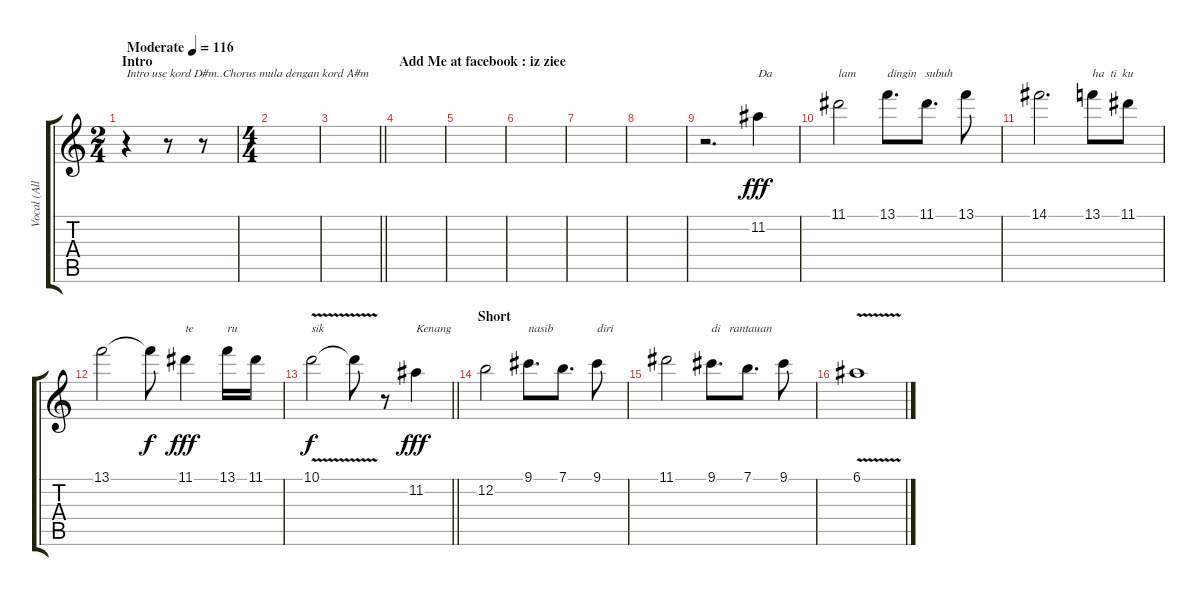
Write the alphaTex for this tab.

\track ("Vocal (Allahyarham Sudirman)" "Vocal (All") {instrument distortionguitar}
\staff {score tabs}
\tuning (E4 B3 G3 D3 A2 E2) {hide}
\ts (2 4)
\section ("" "Intro")
\tempo (116 "Moderate")
\clef g2
\ks c
r.4{txt "Intro use kord D#m..Chorus mula dengan kord A#m" dy fff instrument distortionguitar} r.8 r.8 |
\ts (4 4)
|
\barLineRight lightlight
|
\section ("" "Add Me at facebook : iz ziee")
|
|
|
|
|
r.2{d} 11.2.4{txt "Da"} |
11.1.2{txt "lam "} 13.1.8{d txt "dingin   subuh "} 11.1.8{d} 13.1.8 |
14.1.2{d} 13.1.8{txt "ha  ti  ku "} 11.1.8 |
13.1.2 13.1{t}.8{dy f} 11.1.4{txt "te" dy fff} 13.1.16{txt "ru"} 11.1.16 |
\barLineRight lightlight
10.1{v}.2{txt "sik" dy f} 10.1{t}.8 r.8 11.2.4{txt "Kenang " dy fff} |
\section ("" "Short")
12.2.2 9.1.8{d txt "nasib "} 7.1.8{d} 9.1.8{txt "diri "} |
11.1.2 9.1.8{d txt "di   rantauan"} 7.1.8{d} 9.1.8 |
6.1{v}.1
